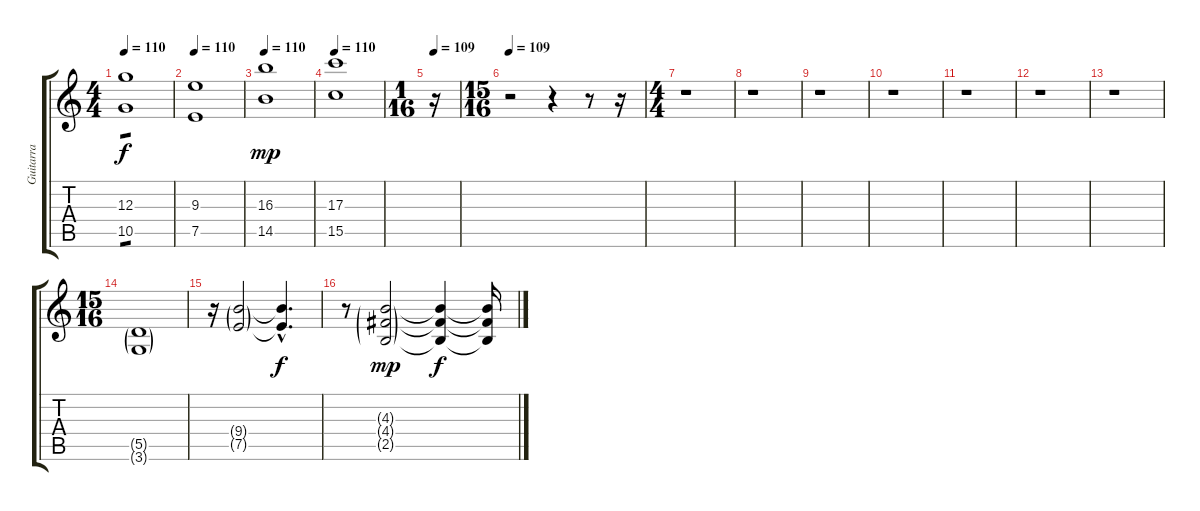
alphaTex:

\track ("Guitarra" "Guitarra") {instrument distortionguitar}
\staff {score tabs}
\tuning (E4 B3 G3 D3 A2 E2) {hide}
\ts (4 4)
\tempo 110
\clef g2
\ks c
(12.3 10.5).1{tp 1 dy f volume 10} |
\tempo 110
(9.3 7.5).1 |
\tempo 110
(16.3 14.5).1{dy mp} |
\tempo 110
(17.3 15.5).1 |
\ts (1 16)
\tempo 109
r.16 |
\ts (15 16)
\tempo 109
r.2 r.4 r.8 r.16 |
\ts (4 4)
r.1 |
r.1 |
r.1 |
r.1 |
r.1 |
r.1 |
r.1 |
\ts (15 16)
(5.5{g} 3.6{g}).1 |
r.16 (9.4{g} 7.5{g}).2 (9.4{hac t} 7.5{hac t}).4{d dy f} |
r.8 (4.3{g} 4.4{g} 2.5{g}).2{dy mp} (4.3{t} 4.4{t} 2.5{t}).4{dy f} (4.3{t} 4.4{t} 2.5{t}).16
